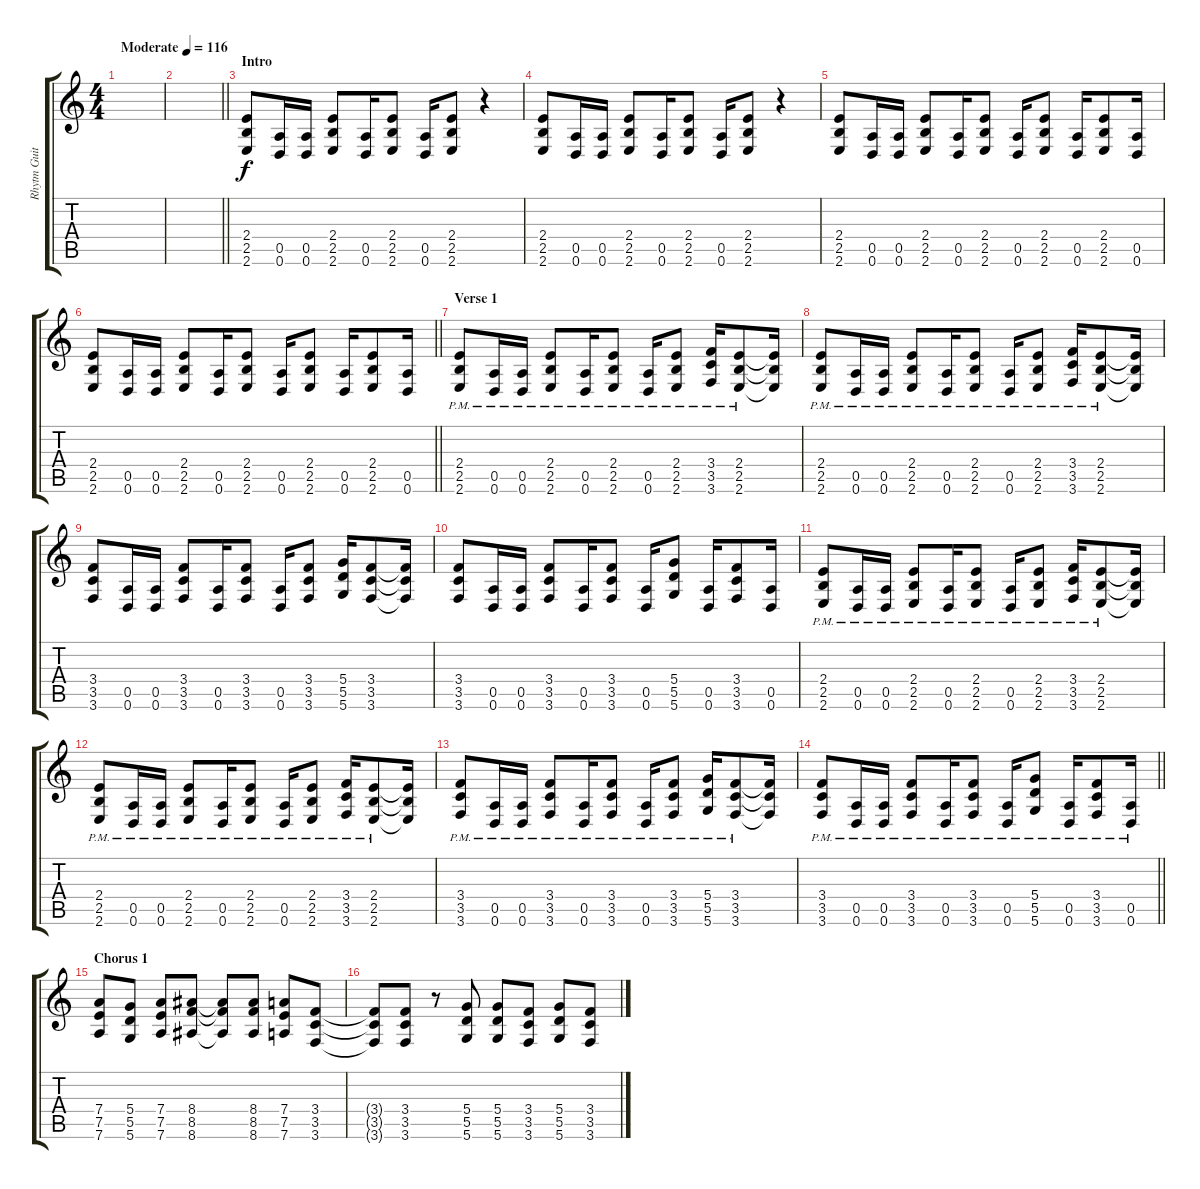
\track ("Rhytm Guitar" "Rhytm Guit") {instrument distortionguitar}
\staff {score tabs}
\tuning (E4 B3 G3 D3 A2 D2) {hide}
\ts (4 4)
\tempo (116 "Moderate")
\clef g2
\ks c
|
\barLineRight lightlight
|
\section ("" "Intro")
(2.4 2.5 2.6).8 (0.5 0.6).16 (0.5 0.6).16 (2.4 2.5 2.6).8 (0.5 0.6).16 (2.4 2.5 2.6).8 (0.5 0.6).16 (2.4 2.5 2.6).8 r.4 |
(2.4 2.5 2.6).8 (0.5 0.6).16 (0.5 0.6).16 (2.4 2.5 2.6).8 (0.5 0.6).16 (2.4 2.5 2.6).8 (0.5 0.6).16 (2.4 2.5 2.6).8 r.4 |
(2.4 2.5 2.6).8 (0.5 0.6).16 (0.5 0.6).16 (2.4 2.5 2.6).8 (0.5 0.6).16 (2.4 2.5 2.6).8 (0.5 0.6).16 (2.4 2.5 2.6).8 (0.5 0.6).16 (2.4 2.5 2.6).8 (0.5 0.6).16 |
\barLineRight lightlight
(2.4 2.5 2.6).8 (0.5 0.6).16 (0.5 0.6).16 (2.4 2.5 2.6).8 (0.5 0.6).16 (2.4 2.5 2.6).8 (0.5 0.6).16 (2.4 2.5 2.6).8 (0.5 0.6).16 (2.4 2.5 2.6).8 (0.5 0.6).16 |
\section ("" "Verse 1")
(2.4{pm} 2.5{pm} 2.6{pm}).8 (0.5{pm} 0.6{pm}).16 (0.5{pm} 0.6{pm}).16 (2.4{pm} 2.5{pm} 2.6{pm}).8 (0.5{pm} 0.6{pm}).16 (2.4{pm} 2.5{pm} 2.6{pm}).8 (0.5{pm} 0.6{pm}).16 (2.4{pm} 2.5{pm} 2.6{pm}).8 (3.4 3.5{pm} 3.6{pm}).16 (2.4{pm} 2.5{pm} 2.6{pm}).8 (2.4{t} 2.5{t} 2.6{t}).16 |
(2.4{pm} 2.5{pm} 2.6{pm}).8 (0.5{pm} 0.6{pm}).16 (0.5{pm} 0.6{pm}).16 (2.4{pm} 2.5{pm} 2.6{pm}).8 (0.5{pm} 0.6{pm}).16 (2.4{pm} 2.5{pm} 2.6{pm}).8 (0.5{pm} 0.6{pm}).16 (2.4{pm} 2.5{pm} 2.6{pm}).8 (3.4 3.5{pm} 3.6{pm}).16 (2.4{pm} 2.5{pm} 2.6{pm}).8 (2.4{t} 2.5{t} 2.6{t}).16 |
(3.4 3.5 3.6).8 (0.5 0.6).16 (0.5 0.6).16 (3.4 3.5 3.6).8 (0.5 0.6).16 (3.4 3.5 3.6).8 (0.5 0.6).16 (3.4 3.5 3.6).8 (5.4 5.5 5.6).16 (3.4 3.5 3.6).8 (3.4{t} 3.5{t} 3.6{t}).16 |
(3.4 3.5 3.6).8 (0.5 0.6).16 (0.5 0.6).16 (3.4 3.5 3.6).8 (0.5 0.6).16 (3.4 3.5 3.6).8 (0.5 0.6).16 (5.4 5.5 5.6).8 (0.5 0.6).16 (3.4 3.5 3.6).8 (0.5 0.6).16 |
(2.4{pm} 2.5{pm} 2.6{pm}).8 (0.5{pm} 0.6{pm}).16 (0.5{pm} 0.6{pm}).16 (2.4{pm} 2.5{pm} 2.6{pm}).8 (0.5{pm} 0.6{pm}).16 (2.4{pm} 2.5{pm} 2.6{pm}).8 (0.5{pm} 0.6{pm}).16 (2.4{pm} 2.5{pm} 2.6{pm}).8 (3.4 3.5{pm} 3.6{pm}).16 (2.4{pm} 2.5{pm} 2.6{pm}).8 (2.4{t} 2.5{t} 2.6{t}).16 |
(2.4{pm} 2.5{pm} 2.6{pm}).8 (0.5{pm} 0.6{pm}).16 (0.5{pm} 0.6{pm}).16 (2.4{pm} 2.5{pm} 2.6{pm}).8 (0.5{pm} 0.6{pm}).16 (2.4{pm} 2.5{pm} 2.6{pm}).8 (0.5{pm} 0.6{pm}).16 (2.4{pm} 2.5{pm} 2.6{pm}).8 (3.4 3.5{pm} 3.6{pm}).16 (2.4{pm} 2.5{pm} 2.6{pm}).8 (2.4{t} 2.5{t} 2.6{t}).16 |
(3.4{pm} 3.5{pm} 3.6{pm}).8 (0.5{pm} 0.6{pm}).16 (0.5{pm} 0.6{pm}).16 (3.4{pm} 3.5{pm} 3.6{pm}).8 (0.5{pm} 0.6{pm}).16 (3.4{pm} 3.5{pm} 3.6{pm}).8 (0.5{pm} 0.6{pm}).16 (3.4{pm} 3.5{pm} 3.6{pm}).8 (5.4{pm} 5.5{pm} 5.6{pm}).16 (3.4{pm} 3.5{pm} 3.6{pm}).8 (3.4{t} 3.5{t} 3.6{t}).16 |
\barLineRight lightlight
(3.4{pm} 3.5{pm} 3.6{pm}).8 (0.5{pm} 0.6{pm}).16 (0.5{pm} 0.6{pm}).16 (3.4{pm} 3.5{pm} 3.6{pm}).8 (0.5{pm} 0.6{pm}).16 (3.4{pm} 3.5{pm} 3.6{pm}).8 (0.5{pm} 0.6{pm}).16 (5.4{pm} 5.5{pm} 5.6{pm}).8 (0.5{pm} 0.6{pm}).16 (3.4{pm} 3.5{pm} 3.6{pm}).8 (0.5{pm} 0.6{pm}).16 |
\section ("" "Chorus 1")
(7.4 7.5 7.6).8 (5.4 5.5 5.6).8 (7.4 7.5 7.6).8 (8.4 8.5 8.6).8 (8.4{t} 8.5{t} 8.6{t}).8 (8.4 8.5 8.6).8 (7.4 7.5 7.6).8 (3.4 3.5 3.6).8 |
(3.4{t} 3.5{t} 3.6{t}).8 (3.4 3.5 3.6).8 r.8 (5.4 5.5 5.6).8 (5.4 5.5 5.6).8 (3.4 3.5 3.6).8 (5.4 5.5 5.6).8 (3.4 3.5 3.6).8
